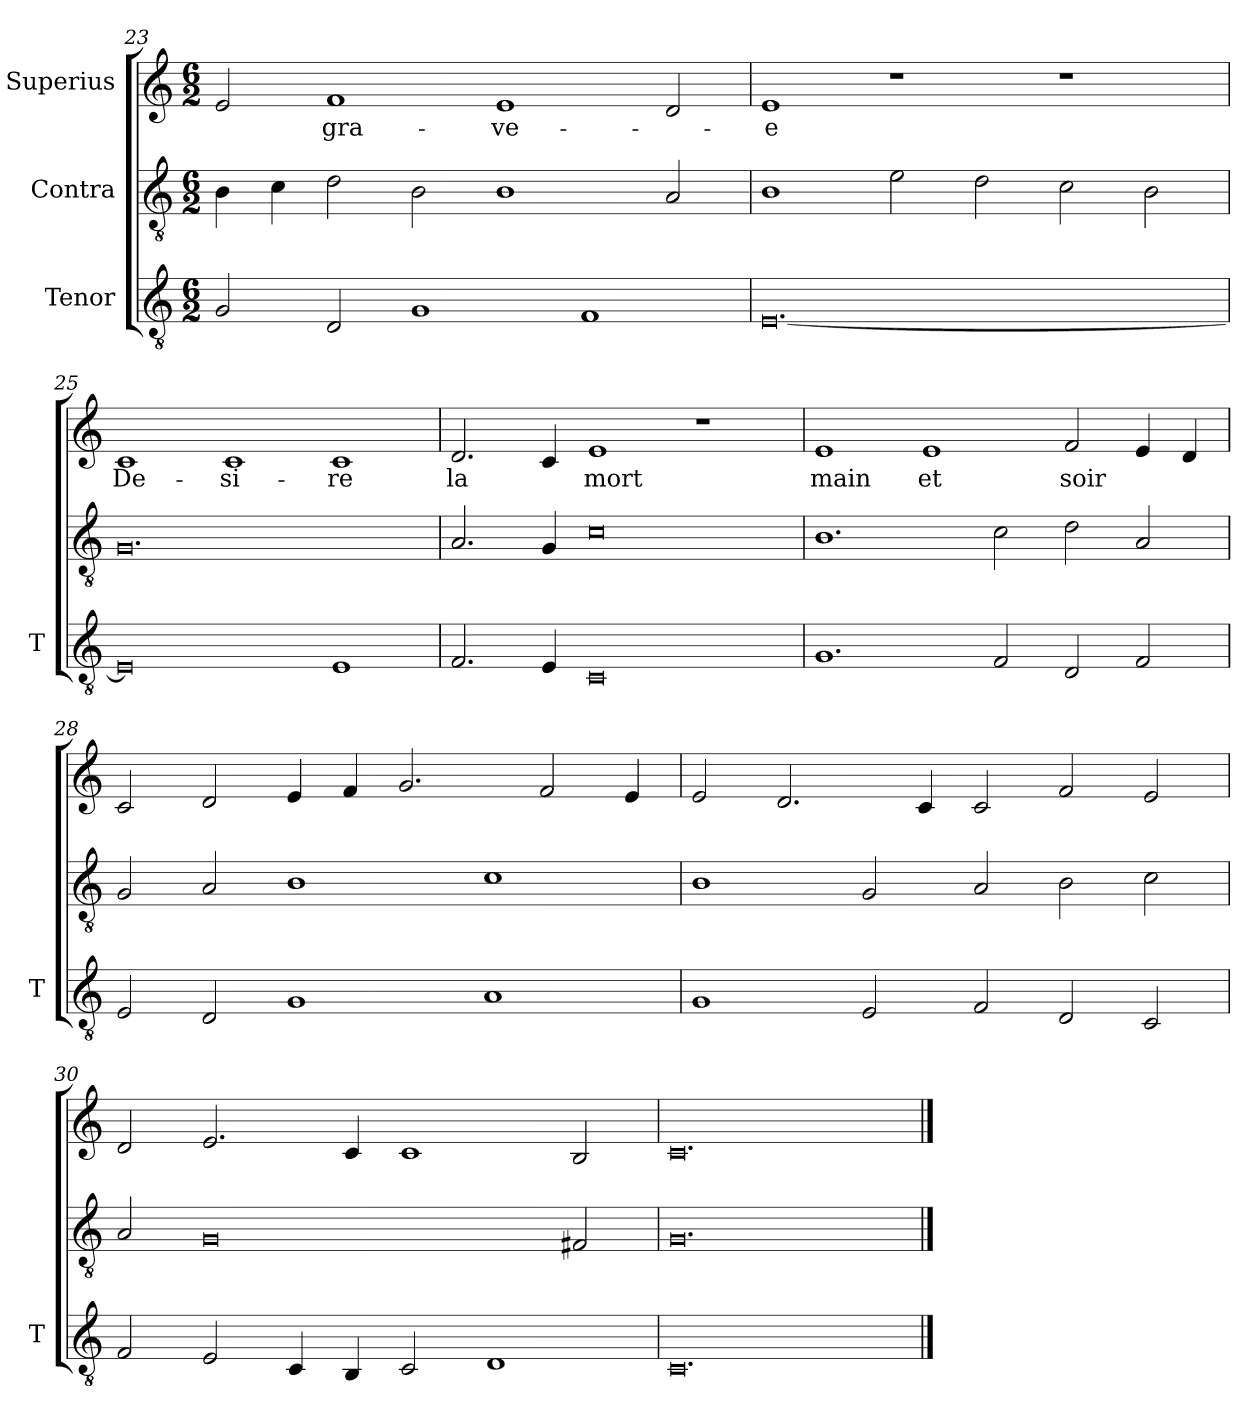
**kern	**kern	**kern	**text
*part3	*part2	*part1	*part1
*staff3	*staff2	*staff1	*staff1
*I"Tenor	*I"Contra	*I"Superius	*
*I'T	*	*	*
*clefGv2	*clefGv2	*clefG2	*
*M6/2	*M6/2	*M6/2	*
=23	=23	=23	=23
2G	4B	2e	.
.	4c	.	.
2D	2d	1f	-gra-
1G	2B	.	.
.	1B	1e	-ve-
1F	.	.	.
.	2A	2d	.
=24	=24	=24	=24
[0.E	1B	1e	-e
.	2e	1r	.
.	2d	.	.
.	2c	1r	.
.	2B	.	.
=25	=25	=25	=25
0E]	0.G	1c	De-
.	.	1c	-si-
1E	.	1c	-re
=26	=26	=26	=26
2.F	2.A	2.d	-la
4E	4G	4c	.
0C	0c	1e	-mort
.	.	1r	.
=27	=27	=27	=27
1.G	1.B	1e	-main
.	.	1e	-et
2F	2c	.	.
2D	2d	2f	-soir
2F	2A	4e	.
.	.	4d	.
=28	=28	=28	=28
2E	2G	2c	.
2D	2A	2d	.
1G	1B	4e	.
.	.	4f	.
.	.	2.g	.
1A	1c	.	.
.	.	2f	.
.	.	4e	.
=29	=29	=29	=29
1G	1B	2e	.
.	.	2.d	.
2E	2G	.	.
.	.	4c	.
2F	2A	2c	.
2D	2B	2f	.
2C	2c	2e	.
=30	=30	=30	=30
2F	2A	2d	.
2E	0G	2.e	.
4C	.	.	.
4BB	.	4c	.
2C	.	1c	.
1D	.	.	.
.	2F#X	2B	.
=31	=31	=31	=31
0.C	0.G	0.c	.
==	==	==	==
*-	*-	*-	*-
